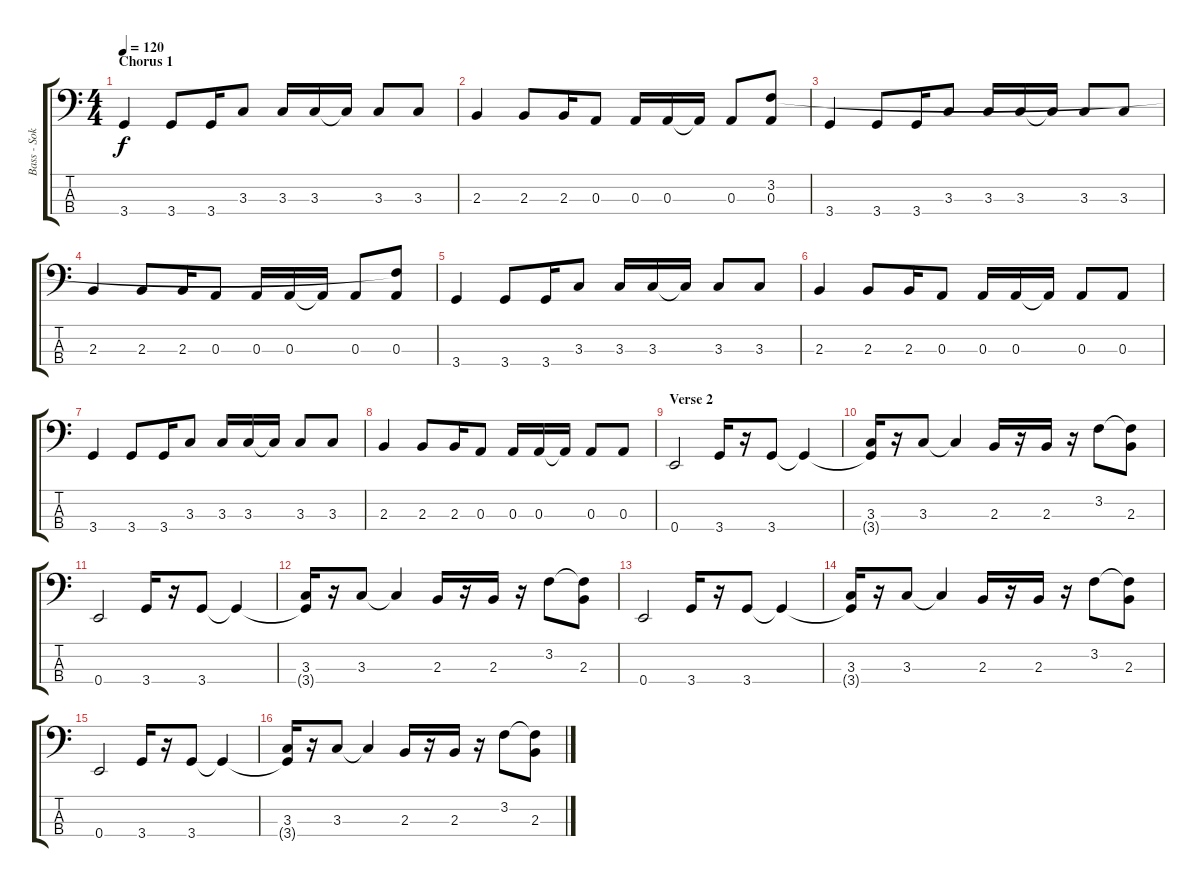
\track ("Bass - Soko" "Bass - Sok") {instrument electricbasspick}
\staff {score tabs}
\tuning (G2 D2 A1 E1) {hide}
\ts (4 4)
\section ("" "Chorus 1")
\tempo 120
\clef f4
\ks c
3.4.4{dy f} 3.4.8 3.4.16 3.3.8 3.3.16 3.3.16 3.3{t}.16 3.3.8 3.3.8 |
2.3.4 2.3.8 2.3.16 0.3.8 0.3.16 0.3.16 0.3{t}.16 0.3.8 (3.2{t} 0.3).8 |
3.4.4 3.4.8 3.4.16 3.3.8 3.3.16 3.3.16 3.3{t}.16 3.3.8 3.3.8 |
2.3.4 2.3.8 2.3.16 0.3.8 0.3.16 0.3.16 0.3{t}.16 0.3.8 (3.2{t} 0.3).8 |
3.4.4 3.4.8 3.4.16 3.3.8 3.3.16 3.3.16 3.3{t}.16 3.3.8 3.3.8 |
2.3.4 2.3.8 2.3.16 0.3.8 0.3.16 0.3.16 0.3{t}.16 0.3.8 0.3.8 |
3.4.4 3.4.8 3.4.16 3.3.8 3.3.16 3.3.16 3.3{t}.16 3.3.8 3.3.8 |
2.3.4 2.3.8 2.3.16 0.3.8 0.3.16 0.3.16 0.3{t}.16 0.3.8 0.3.8 |
\section ("" "Verse 2")
0.4.2 3.4.16 r.16 3.4.8 3.4{t}.4 |
(3.3 3.4{t}).16 r.16 3.3.8 3.3{t}.4 2.3.16 r.16 2.3.16 r.16 3.2.8 (3.2{t} 2.3).8 |
0.4.2 3.4.16 r.16 3.4.8 3.4{t}.4 |
(3.3 3.4{t}).16 r.16 3.3.8 3.3{t}.4 2.3.16 r.16 2.3.16 r.16 3.2.8 (3.2{t} 2.3).8 |
0.4.2 3.4.16 r.16 3.4.8 3.4{t}.4 |
(3.3 3.4{t}).16 r.16 3.3.8 3.3{t}.4 2.3.16 r.16 2.3.16 r.16 3.2.8 (3.2{t} 2.3).8 |
0.4.2 3.4.16 r.16 3.4.8 3.4{t}.4 |
(3.3 3.4{t}).16 r.16 3.3.8 3.3{t}.4 2.3.16 r.16 2.3.16 r.16 3.2.8 (3.2{t} 2.3).8
